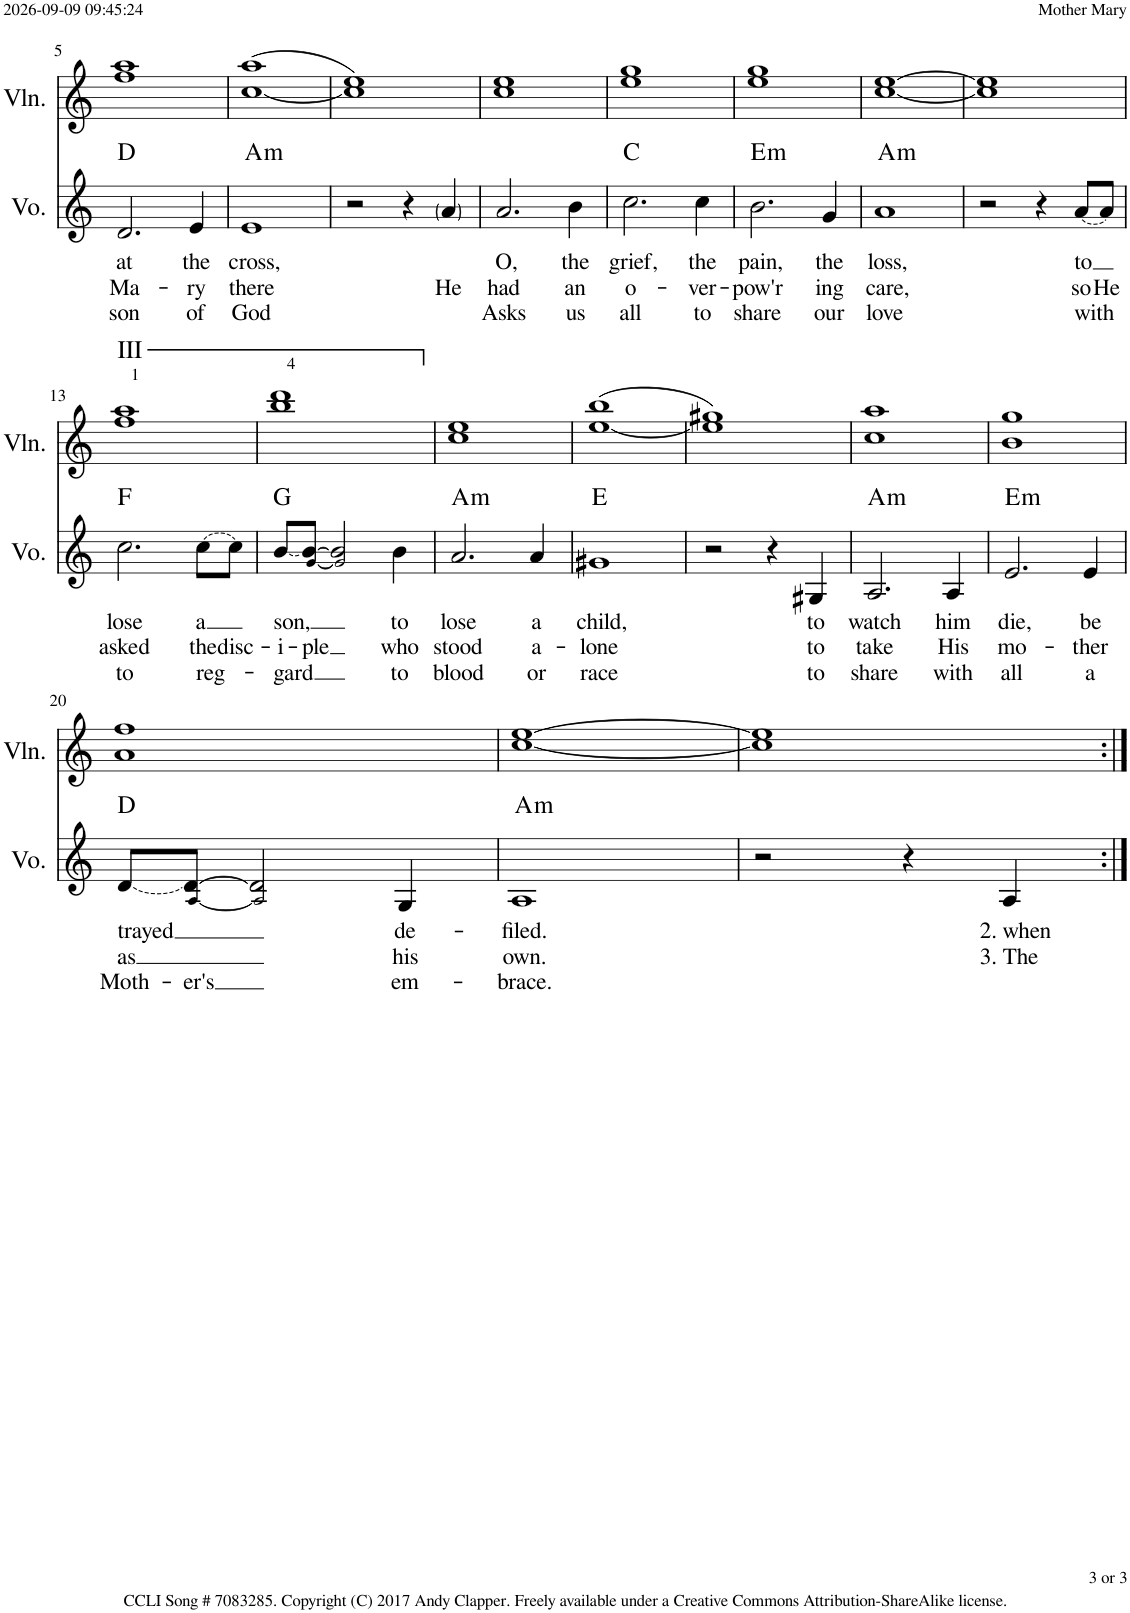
**kern	**text	**text	**text	**harte	**kern
*part2	*part2	*part2	*part2	*part2	*part1
*staff2	*staff2	*staff2	*staff2	*	*staff1
*I"Voice	*	*	*	*	*I"Violin
*I'Vo.	*	*	*	*	*I'Vln.
!!LO:PB:g=z
*clefG2	*	*	*	*	*clefG2
*k[]	*	*	*	*	*k[]
*M4/4	*	*	*	*	*M4/4
=5	=5	=5	=5	=5	=5
!	!LO:LY:b	!LO:LY:b	!LO:LY:b	!	!
2.d/	at	Ma-	son	D:maj	1ff 1aa
!	!LO:LY:b	!LO:LY:b	!LO:LY:b	!	!
4e/	the	-ry	of	.	.
=6	=6	=6	=6	=6	=6
!	!LO:LY:b	!LO:LY:b	!LO:LY:b	!LO:H:kt=m	!
1e	cross,	there	God	A:min	([1cc 1aa
=7	=7	=7	=7	=7	=7
2r	.	.	.	.	1cc] 1ee)
4r	.	.	.	.	.
!	!	!LO:LY:b	!	!	!
4a/	.	He	.	.	.
=8	=8	=8	=8	=8	=8
!	!LO:LY:b	!LO:LY:b	!LO:LY:b	!	!
2.a/	O,	had	Asks	.	1cc 1ee
!	!LO:LY:b	!LO:LY:b	!LO:LY:b	!	!
4b\	the	an	us	.	.
=9	=9	=9	=9	=9	=9
!	!LO:LY:b	!LO:LY:b	!LO:LY:b	!	!
2.cc\	grief,	o-	all	C:maj	1ee 1gg
!	!LO:LY:b	!LO:LY:b	!LO:LY:b	!	!
4cc\	the	-ver-	to	.	.
=10	=10	=10	=10	=10	=10
!	!LO:LY:b	!LO:LY:b	!LO:LY:b	!LO:H:kt=m	!
2.b\	pain,	-pow'r	share	E:min	1ee 1gg
!	!LO:LY:b	!LO:LY:b	!LO:LY:b	!	!
4g/	the	ing	our	.	.
=11	=11	=11	=11	=11	=11
!	!LO:LY:b	!LO:LY:b	!LO:LY:b	!LO:H:kt=m	!
1a	loss,	care,	love	A:min	[1cc [1ee
=12	=12	=12	=12	=12	=12
2r	.	.	.	.	1cc] 1ee]
4r	.	.	.	.	.
!LO:T:dash	!LO:LY:b	!LO:LY:b	!LO:LY:b	!	!
[8a/L	to	so	with	.	.
!	!	!LO:LY:b	!	!	!
8a/J]	.	He	.	.	.
!!LO:LB:g=z
=13	=13	=13	=13	=13	=13
!	!	!	!	!	!LO:TX:a:t=III
!	!LO:LY:b	!LO:LY:b	!LO:LY:b	!	!
2.cc\	lose	asked	to	F:maj	1ff 1aa
!LO:T:dash	!LO:LY:b	!LO:LY:b	!LO:LY:b	!	!
[8cc\L	a	the	reg-	.	.
!	!	!LO:LY:b	!	!	!
8cc\J]	.	disc-	.	.	.
=14	=14	=14	=14	=14	=14
!LO:T:dash	!LO:LY:b	!LO:LY:b	!LO:LY:b	!	!
[8b/L	son,	-i-	-gard	G:maj	1bb 1ddd
!	!	!LO:LY:b	!	!	!
[8g!/ 8b/_J	.	-ple	.	.	.
2g!/] 2b/]	.	.	.	.	.
!	!LO:LY:b	!LO:LY:b	!LO:LY:b	!	!
4b\	to	who	to	.	.
=15	=15	=15	=15	=15	=15
!	!LO:LY:b	!LO:LY:b	!LO:LY:b	!LO:H:kt=m	!
2.a/	lose	stood	blood	A:min	1cc 1ee
!	!LO:LY:b	!LO:LY:b	!LO:LY:b	!	!
4a/	a	a-	or	.	.
=16	=16	=16	=16	=16	=16
!	!LO:LY:b	!LO:LY:b	!LO:LY:b	!	!
1g#X	child,	-lone	race	E:maj	([1ee 1bb
=17	=17	=17	=17	=17	=17
2r	.	.	.	.	1ee] 1gg#X)
4r	.	.	.	.	.
!	!LO:LY:b	!LO:LY:b	!LO:LY:b	!	!
4G#X/	to	to	to	.	.
=18	=18	=18	=18	=18	=18
!	!LO:LY:b	!LO:LY:b	!LO:LY:b	!LO:H:kt=m	!
2.A/	watch	take	share	A:min	1cc 1aa
!	!LO:LY:b	!LO:LY:b	!LO:LY:b	!	!
4A/	him	His	with	.	.
=19	=19	=19	=19	=19	=19
!	!LO:LY:b	!LO:LY:b	!LO:LY:b	!LO:H:kt=m	!
2.e/	die,	mo-	all	E:min	1b 1gg
!	!LO:LY:b	!LO:LY:b	!LO:LY:b	!	!
4e/	be	-ther	a	.	.
!!LO:LB:g=z
=20	=20	=20	=20	=20	=20
!LO:T:dash	!LO:LY:b	!LO:LY:b	!LO:LY:b	!	!
[8d/L	trayed	as	Moth-	D:maj	1a 1ff
!	!	!	!LO:LY:b	!	!
[8A!/ 8d/_J	.	.	-er's	.	.
2A!/] 2d/]	.	.	.	.	.
!	!LO:LY:b	!LO:LY:b	!LO:LY:b	!	!
4G/	de-	his	em-	.	.
=21	=21	=21	=21	=21	=21
!	!LO:LY:b	!LO:LY:b	!LO:LY:b	!LO:H:kt=m	!
1A	-filed.	own.	-brace.	A:min	[1cc [1ee
=22	=22	=22	=22	=22	=22
2r	.	.	.	.	1cc] 1ee]
4r	.	.	.	.	.
!	!LO:LY:b	!LO:LY:b	!	!	!
4A/	2. when	3. The	.	.	.
=:|!	=:|!	=:|!	=:|!	=:|!	=:|!
*-	*-	*-	*-	*-	*-
